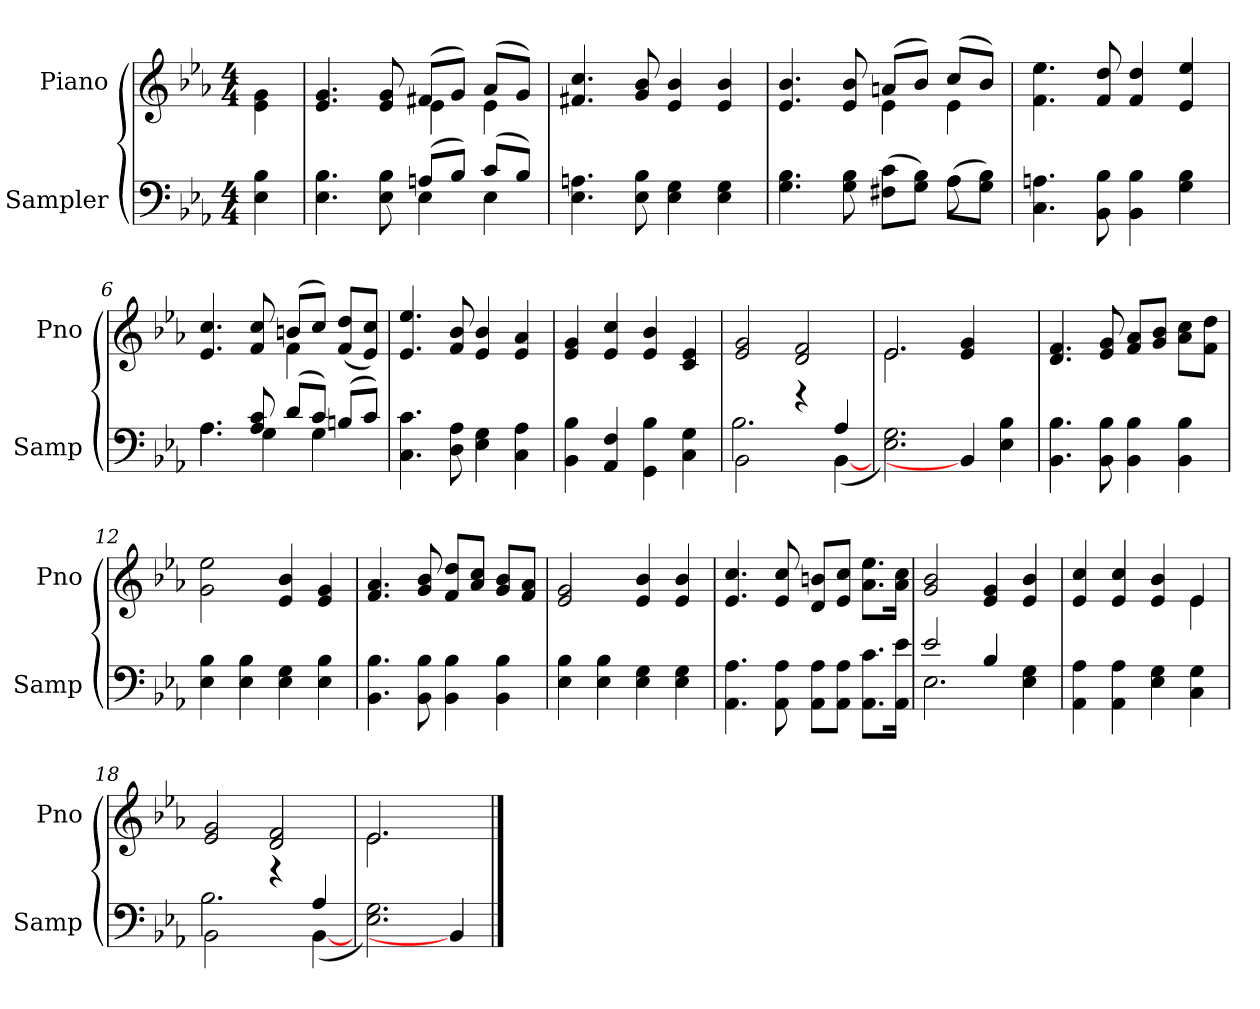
**kern	**kern
*part2	*part1
*staff2	*staff1
*I"Sampler	*I"Piano
*I'Samp	*I'Pno
*clefF4	*clefG2
*k[b-e-a-]	*k[b-e-a-]
*E-:	*E-:
*M4/4	*M4/4
=1	=1
4E- 4B-	4e-\ 4g\
=2	=2
*^	*^
4.E- 4.B-	2ryy	4.e- 4.g	2ryy
8E- 8B-	.	8e- 8g	.
(8An/L	4E-	(8f#X/L	4e-
8B-/J)	.	8g/J)	.
(8c/L	4E-	(8a-/L	4e-
8B-/J)	.	8g/J)	.
*v	*v	*	*
*	*v	*v
=3	=3
4.E- 4.An	4.f#X 4.cc
8E- 8B-	8g 8b-
4E- 4G	4e- 4b-
4E- 4G	4e- 4b-
=4	=4
*^	*^
4.G 4.B-	2.ryy	4.e- 4.b-	2ryy
8G 8B-	.	8e- 8b-	.
(8F#X\ 8c\L	.	(8an/L	4e-
8G\ 8B-\J)	.	8b-/J)	.
(8A-\L	8A-	(8cc/L	4e-
8G\ 8B-\J)	8ryy	8b-/J)	.
*v	*v	*	*
*	*v	*v
=5	=5
4.C 4.An	4.f 4.ee-
8BB- 8B-	8f 8dd
4BB- 4B-	4f 4dd
4G 4B-	4e- 4ee-
=6	=6
*^	*^
4.A-\	4.A-	4.e- 4.cc	2ryy
8A- 8c	4G	8f 8cc	.
(8d/L	.	(8bn/L	4f
8c/J)	4G	8cc/J)	.
(8Bn/L	.	(8f/ 8dd/L	4ryy
8c/J)	8ryy	8e-/ 8cc/J)	.
*v	*v	*	*
*	*v	*v
=7	=7
4.C 4.c	4.e- 4.ee-
8D 8A-	8f 8b-
4E- 4G	4e- 4b-
4C 4A-	4e- 4a-
=8	=8
4BB- 4B-	4e- 4g
4AA- 4F	4e- 4cc
4GG 4B-	4e- 4b-
4C 4G	4c 4e-
=9	=9
*^	*
2BB-\	2.B-	2e- 2g
4r	.	2d 2f
4A-/	([4BB-	.
*v	*v	*
=10	=10
*	*^
2.E- 2.G)	2.e-/	2.e-
4BB-]	4e- 4g	4ryy
4E- 4B-	4ryy	4ryy
*	*v	*v
=11	=11
4.BB- 4.B-	4.d 4.f
8BB- 8B-	8e- 8g
4BB- 4B-	8f/ 8a-/L
.	8g/ 8b-/J
4BB- 4B-	8a-\ 8cc\L
.	8f\ 8dd\J
=12	=12
4E- 4B-	2g 2ee-
4E- 4B-	.
4E- 4G	4e- 4b-
4E- 4B-	4e- 4g
=13	=13
4.BB- 4.B-	4.f 4.a-
8BB- 8B-	8g 8b-
4BB- 4B-	8f/ 8dd/L
.	8a-/ 8cc/J
4BB- 4B-	8g/ 8b-/L
.	8f/ 8a-/J
=14	=14
4E- 4B-	2e- 2g
4E- 4B-	.
4E- 4G	4e- 4b-
4E- 4G	4e- 4b-
=15	=15
4.AA- 4.A-	4.e- 4.cc
8AA- 8A-	8e- 8cc
8AA-\ 8A-\L	8d/ 8bn/L
8AA-\ 8A-\J	8e-/ 8cc/J
8.AA-\ 8.c\L	8.a-\ 8.ee-\L
16AA-\ 16e-\Jk	16a-\ 16cc\Jk
=16	=16
*^	*
2e-/	2.E-	2g 2b-
4B-/	.	4e- 4g
4E- 4G	4ryy	4e- 4b-
*v	*v	*
=17	=17
*	*^
4AA- 4A-	4e- 4cc	2.ryy
4AA- 4A-	4e- 4cc	.
4E- 4G	4e- 4b-	.
4C 4G	4e-/	4e-
*	*v	*v
=18	=18
*^	*
2BB-\	2.B-	2e- 2g
4r	.	2d 2f
4A-/	([4BB-	.
*v	*v	*
=19	=19
*	*^
2.E- 2.G)	2.e-/	2.e-
4BB-]	4ryy	4ryy
*	*v	*v
==	==
*-	*-
